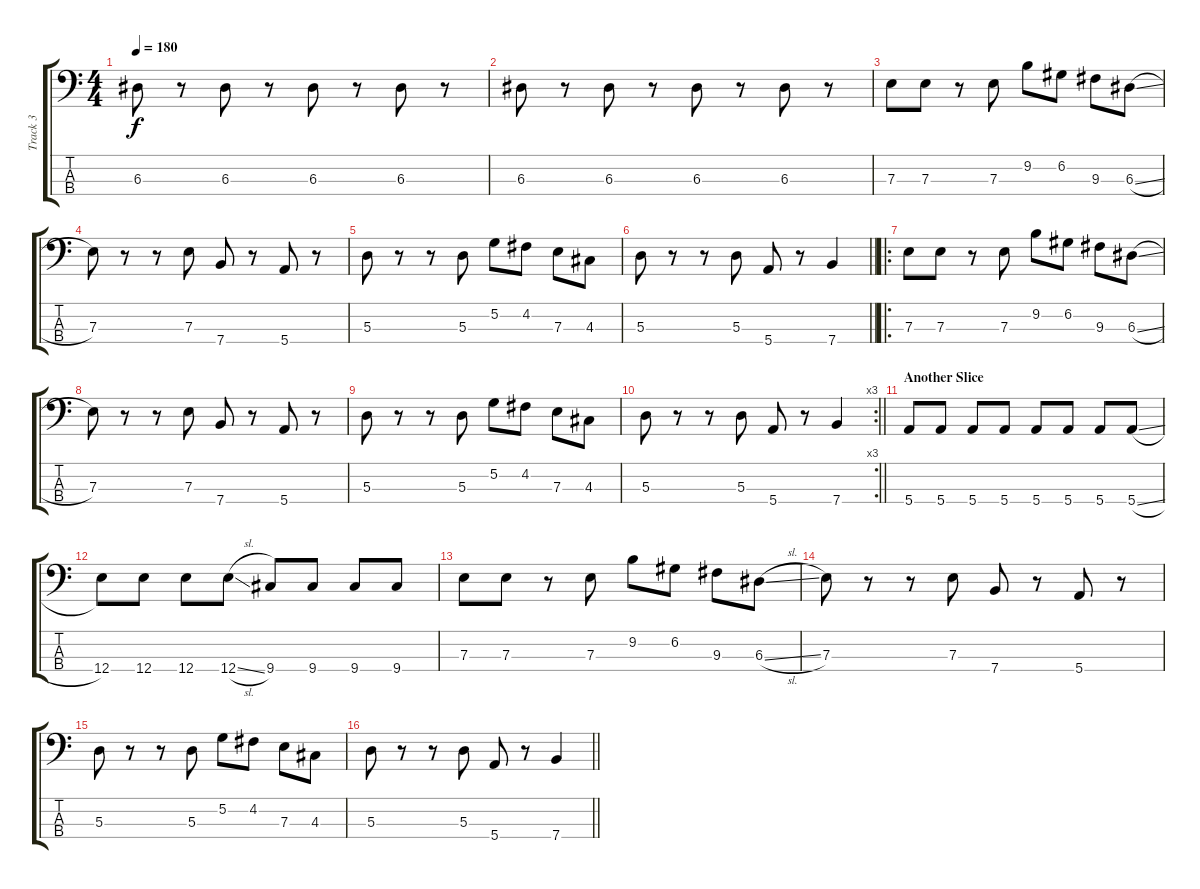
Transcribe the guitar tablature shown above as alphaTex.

\track ("Track 3" "Track 3") {instrument electricbassfinger}
\staff {score tabs}
\tuning (G2 D2 A1 E1) {hide}
\ts (4 4)
\tempo 180
\clef f4
\ks c
6.3.8{dy f} r.8 6.3.8 r.8 6.3.8 r.8 6.3.8 r.8 |
6.3.8 r.8 6.3.8 r.8 6.3.8 r.8 6.3.8 r.8 |
7.3.8 7.3.8 r.8 7.3.8 9.2.8 6.2.8 9.3.8 6.3{sl}.8 |
7.3.8 r.8 r.8 7.3.8 7.4.8 r.8 5.4.8 r.8 |
5.3.8 r.8 r.8 5.3.8 5.2.8 4.2.8 7.3.8 4.3.8 |
\barLineRight lightlight
5.3.8 r.8 r.8 5.3.8 5.4.8 r.8 7.4.4 |
\ro
7.3.8 7.3.8 r.8 7.3.8 9.2.8 6.2.8 9.3.8 6.3{sl}.8 |
7.3.8 r.8 r.8 7.3.8 7.4.8 r.8 5.4.8 r.8 |
5.3.8 r.8 r.8 5.3.8 5.2.8 4.2.8 7.3.8 4.3.8 |
\rc 3
\barLineRight lightlight
5.3.8 r.8 r.8 5.3.8 5.4.8 r.8 7.4.4 |
\section ("" "Another Slice")
5.4.8 5.4.8 5.4.8 5.4.8 5.4.8 5.4.8 5.4.8 5.4{sl}.8 |
12.4.8 12.4.8 12.4.8 12.4{sl}.8 9.4.8 9.4.8 9.4.8 9.4.8 |
7.3.8 7.3.8 r.8 7.3.8 9.2.8 6.2.8 9.3.8 6.3{sl}.8 |
7.3.8 r.8 r.8 7.3.8 7.4.8 r.8 5.4.8 r.8 |
5.3.8 r.8 r.8 5.3.8 5.2.8 4.2.8 7.3.8 4.3.8 |
\barLineRight lightlight
5.3.8 r.8 r.8 5.3.8 5.4.8 r.8 7.4.4
